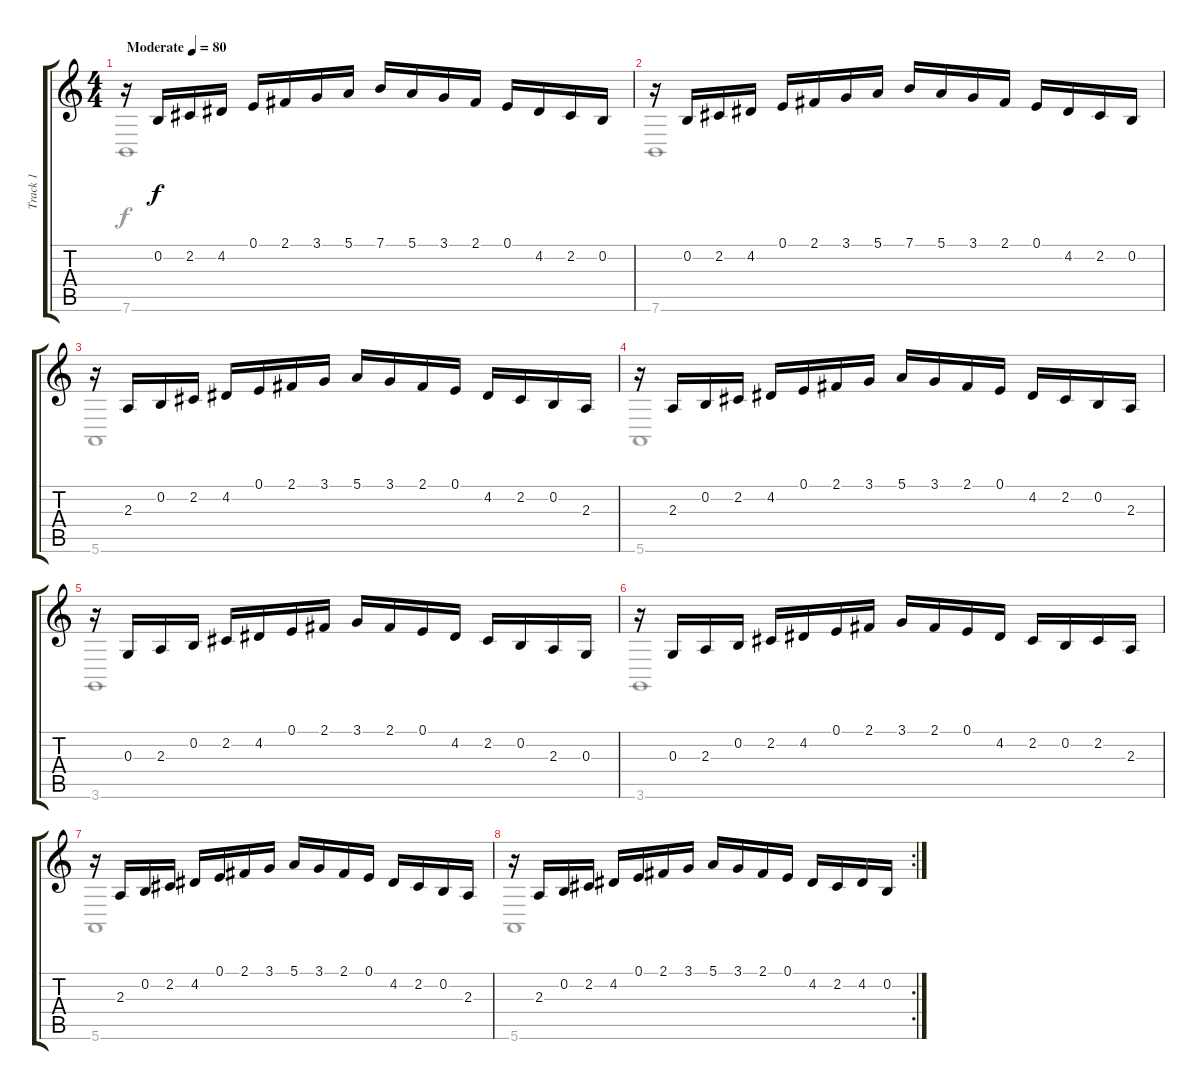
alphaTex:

\track ("Track 1" "Track 1") {instrument acousticgrandpiano}
\staff {score tabs}
\tuning (E4 B3 G3 D3 A2 E2) {hide}
\voice
\ts (4 4)
\tempo (80 "Moderate")
\clef g2
\ks c
r.16{dy f instrument acousticgrandpiano} 0.2.16 2.2.16 4.2.16 0.1.16 2.1.16 3.1.16 5.1.16 7.1.16 5.1.16 3.1.16 2.1.16 0.1.16 4.2.16 2.2.16 0.2.16 |
r.16 0.2.16 2.2.16 4.2.16 0.1.16 2.1.16 3.1.16 5.1.16 7.1.16 5.1.16 3.1.16 2.1.16 0.1.16 4.2.16 2.2.16 0.2.16 |
r.16 2.3.16 0.2.16 2.2.16 4.2.16 0.1.16 2.1.16 3.1.16 5.1.16 3.1.16 2.1.16 0.1.16 4.2.16 2.2.16 0.2.16 2.3.16 |
r.16 2.3.16 0.2.16 2.2.16 4.2.16 0.1.16 2.1.16 3.1.16 5.1.16 3.1.16 2.1.16 0.1.16 4.2.16 2.2.16 0.2.16 2.3.16 |
r.16 0.3.16 2.3.16 0.2.16 2.2.16 4.2.16 0.1.16 2.1.16 3.1.16 2.1.16 0.1.16 4.2.16 2.2.16 0.2.16 2.3.16 0.3.16 |
r.16 0.3.16 2.3.16 0.2.16 2.2.16 4.2.16 0.1.16 2.1.16 3.1.16 2.1.16 0.1.16 4.2.16 2.2.16 0.2.16 2.2.16 2.3.16 |
r.16 2.3.16 0.2.16 2.2.16 4.2.16 0.1.16 2.1.16 3.1.16 5.1.16 3.1.16 2.1.16 0.1.16 4.2.16 2.2.16 0.2.16 2.3.16 |
\rc 2
r.16 2.3.16 0.2.16 2.2.16 4.2.16 0.1.16 2.1.16 3.1.16 5.1.16 3.1.16 2.1.16 0.1.16 4.2.16 2.2.16 4.2.16 0.2.16
\voice
\clef g2
\ottava regular
\simile none
\ks c
7.6.1{dy f} |
7.6.1 |
5.6.1 |
5.6.1 |
3.6.1 |
3.6.1 |
5.6.1 |
5.6.1
